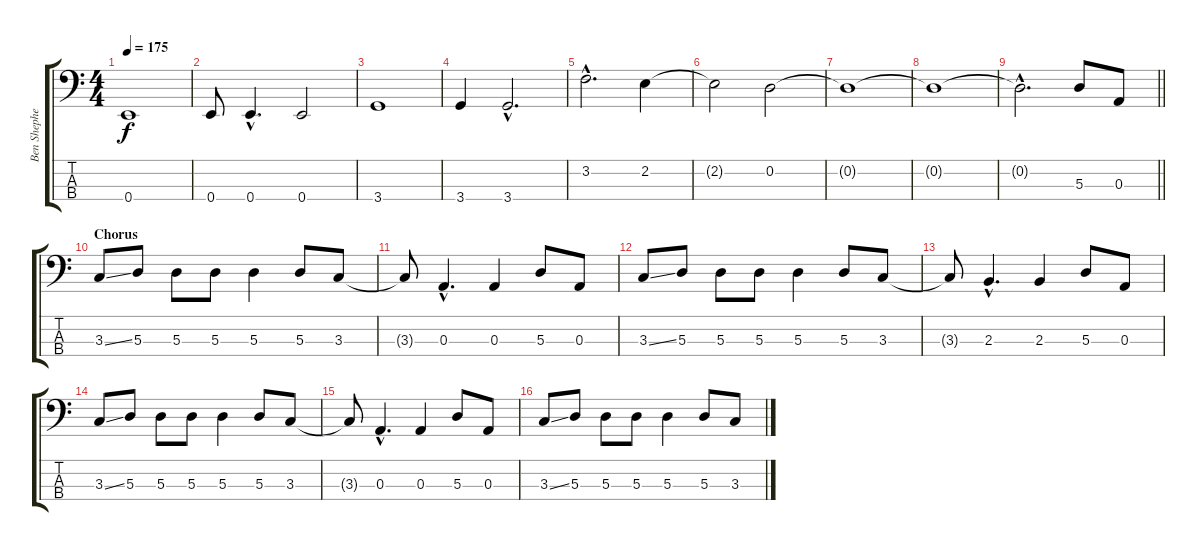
\track ("Ben Shepherd-Bass" "Ben Shephe") {instrument electricbassfinger}
\staff {score tabs}
\tuning (G2 D2 A1 E1) {hide}
\ts (4 4)
\tempo 175
\clef f4
\ks c
0.4.1{dy f} |
0.4.8 0.4{hac}.4{d} 0.4.2 |
3.4.1 |
3.4.4 3.4{hac}.2{d} |
3.2{hac}.2{d} 2.2.4 |
2.2{t}.2 0.2.2 |
0.2{t}.1 |
0.2{t}.1 |
\barLineRight lightlight
0.2{hac t}.2{d} 5.3.8 0.3.8 |
\section ("" "Chorus")
3.3{ss}.8 5.3.8 5.3.8 5.3.8 5.3.4 5.3.8 3.3.8 |
3.3{t}.8 0.3{hac}.4{d} 0.3.4 5.3.8 0.3.8 |
3.3{ss}.8 5.3.8 5.3.8 5.3.8 5.3.4 5.3.8 3.3.8 |
3.3{t}.8 2.3{hac}.4{d} 2.3.4 5.3.8 0.3.8 |
3.3{ss}.8 5.3.8 5.3.8 5.3.8 5.3.4 5.3.8 3.3.8 |
3.3{t}.8 0.3{hac}.4{d} 0.3.4 5.3.8 0.3.8 |
3.3{ss}.8 5.3.8 5.3.8 5.3.8 5.3.4 5.3.8 3.3.8
